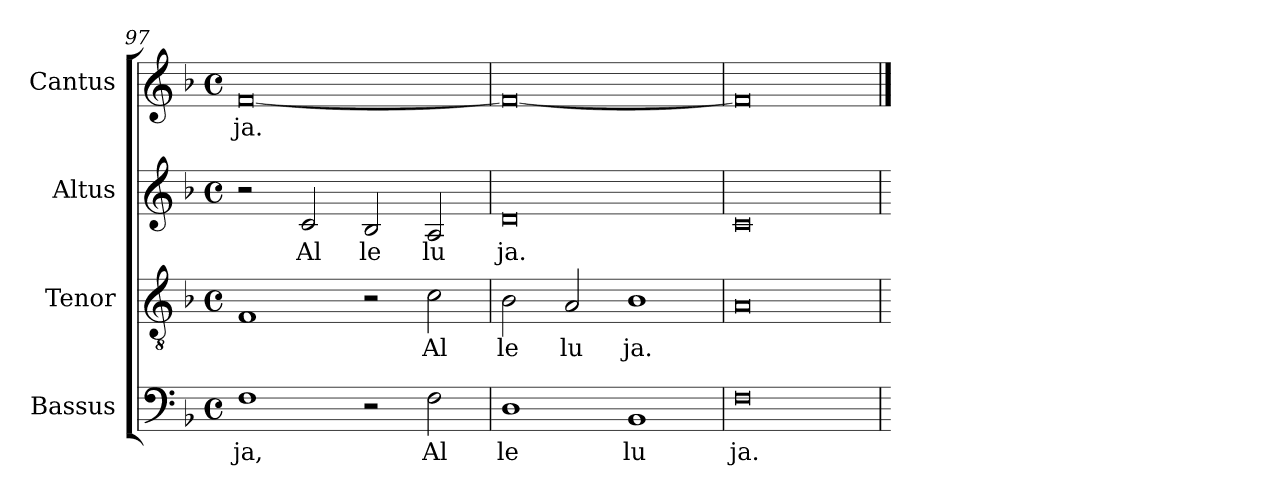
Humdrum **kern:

**kern	**text	**kern	**text	**kern	**text	**kern	**text
*part4	*part4	*part3	*part3	*part2	*part2	*part1	*part1
*staff4	*staff4	*staff3	*staff3	*staff2	*staff2	*staff1	*staff1
*I"Bassus	*	*I"Tenor	*	*I"Altus	*	*I"Cantus	*
*clefF4	*	*clefGv2	*	*clefG2	*	*clefG2	*
*k[b-]	*	*k[b-]	*	*k[b-]	*	*k[b-]	*
*F:	*	*F:	*	*F:	*	*F:	*
*M4/4	*	*M4/4	*	*M4/4	*	*M4/4	*
*met(c)	*	*met(c)	*	*met(c)	*	*met(c)	*
=97	=97	=97	=97	=97	=97	=97	=97
!	!LO:LY:b:cj	!	!	!	!	!	!LO:LY:b:cj
1F	ja,	1F	.	2r	.	[<0f	-ja.
!	!	!	!	!	!LO:LY:b:cj	!	!
.	.	.	.	2c/	Al	.	.
!	!	!	!	!	!LO:LY:b:cj	!	!
2r	.	2r	.	2B-/	le	.	.
!	!LO:LY:b:cj	!	!LO:LY:b:cj	!	!LO:LY:b:cj	!	!
2F\	Al	2c\	Al	2A/	lu	.	.
=98	=98	=98	=98	=98	=98	=98	=98
!	!LO:LY:b:cj	!	!LO:LY:b:cj	!	!LO:LY:b:cj	!	!
1D	le	2B-\	le	0d	ja.	0f_<	.
!	!	!	!LO:LY:b:cj	!	!	!	!
.	.	2A/	lu	.	.	.	.
!	!LO:LY:b:cj	!	!LO:LY:b:cj	!	!	!	!
1BB-	lu	1B-	ja.	.	.	.	.
=99	=99	=99	=99	=99	=99	=99	=99
!	!LO:LY:b:cj	!	!	!	!	!	!
0F	ja.	0A	.	0c	.	0f]	.
=	==	=	==	=	==	==	==
*-	*-	*-	*-	*-	*-	*-	*-
